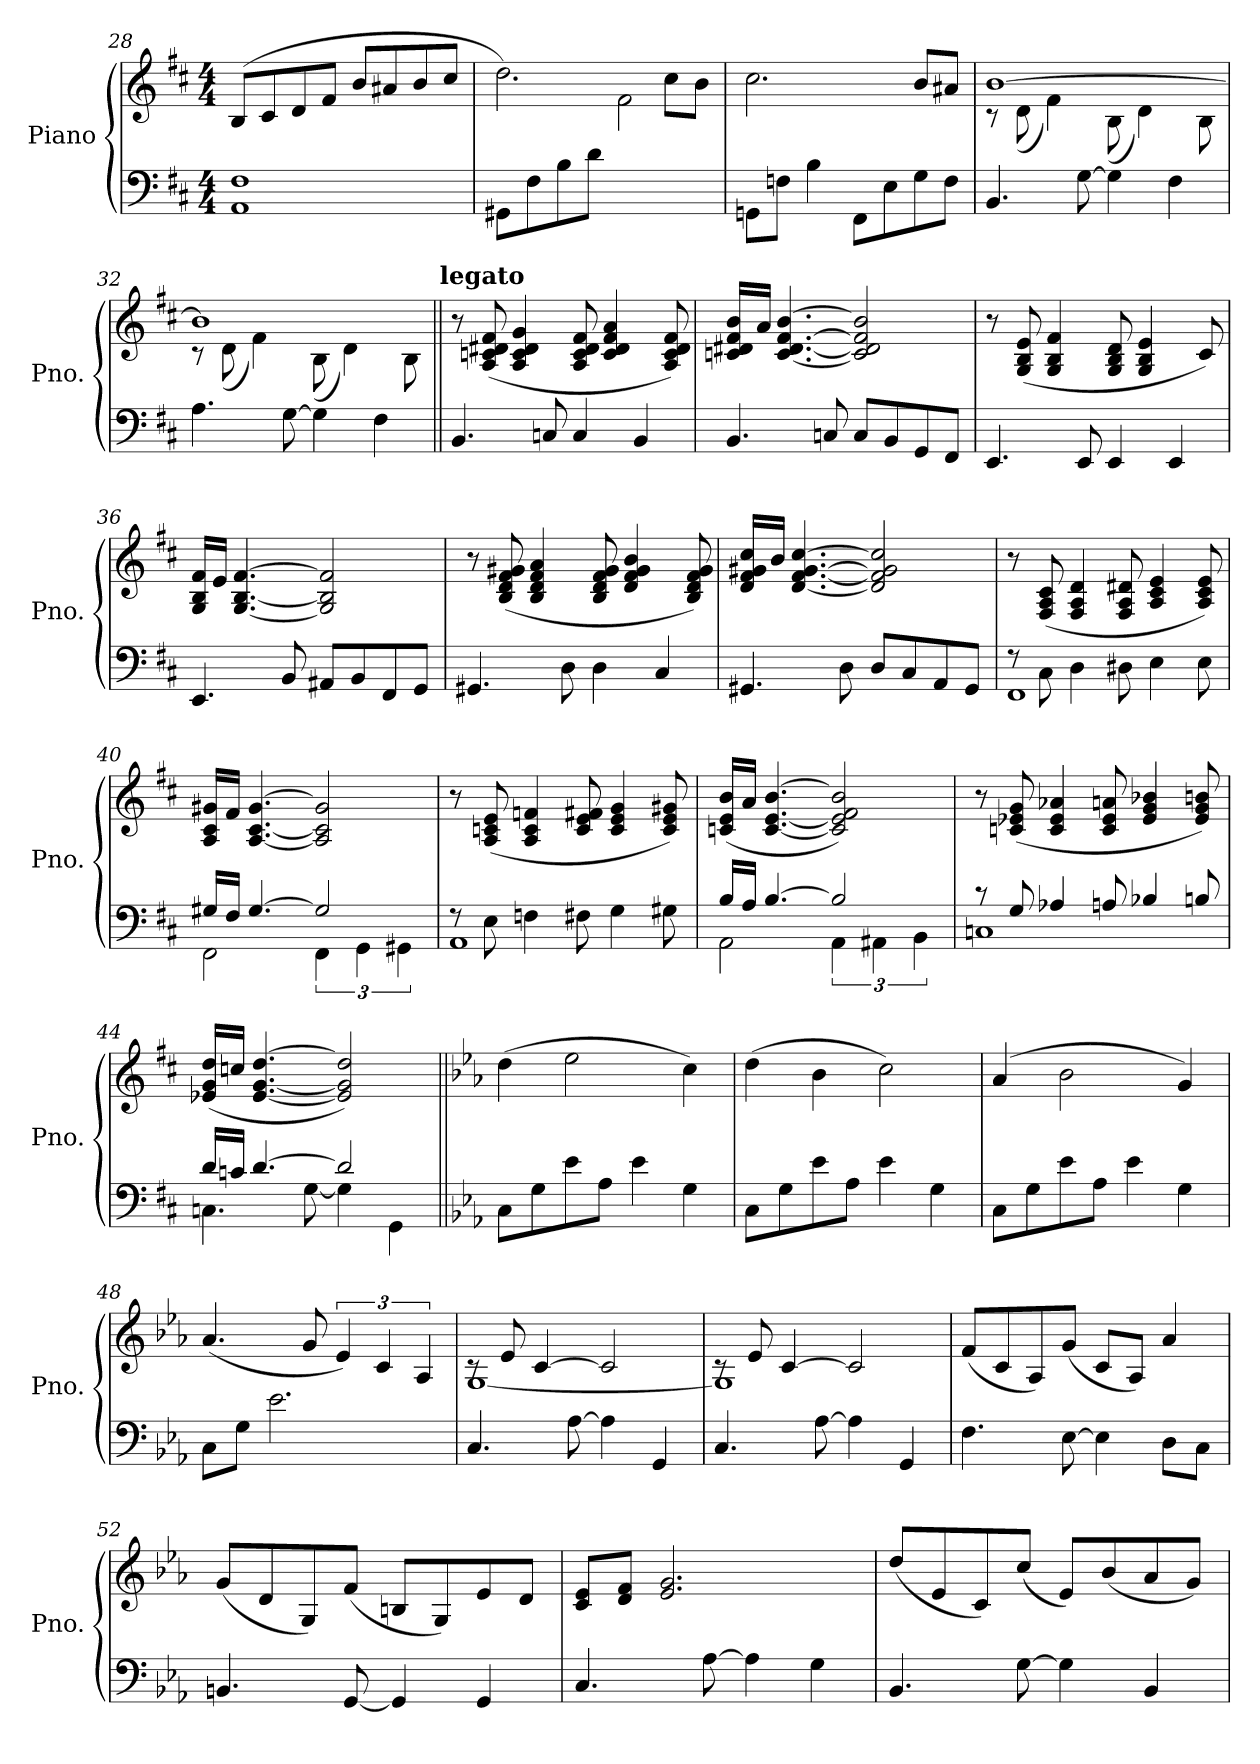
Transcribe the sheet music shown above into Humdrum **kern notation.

**kern	**kern
*part1	*part1
*staff2	*staff1
*I"Piano	*
*I'Pno.	*
*clefF4	*clefG2
*k[f#c#]	*k[f#c#]
*M4/4	*M4/4
=28	=28
1AA 1F#	(8B/L
.	8c#/
.	8d/
.	8f#/J
.	8b/L
.	8a#X/
.	8b/
.	8cc#/J
!!LO:LB:g=z
=29	=29
*	*^
(8GG#X\L	2.dd\)	2ryy
8F#\	.	.
8B\	.	.
8d\J	.	.
2ryy	.	2f#\)
.	8cc#\L	.
.	8b\J	.
*	*v	*v
=30	=30
8GGn\L	2.cc#\
8Fn\J	.
4B\	.
8FF#\L	.
8E\	.
8G\	8b/L
8F\J	8a#X/J
=31	=31
*	*^
4.BB/	[1b	8r
.	.	(8d\
.	.	4f#\)
[8G\	.	.
4G\]	.	(8B\
.	.	4d\)
4F#\	.	.
.	.	8B\
=32	=32	=32
4.A\	1b]	8r
.	.	(8d\
.	.	4f#\)
[8G\	.	.
4G\]	.	(8B\
.	.	4d\)
4F#\	.	.
.	.	8B\
*	*v	*v
!!LO:LB:g=z
!!LO:REH:place=s1:b:B:enc=none:fs=12:t=legato:qo=0.5
=33||	=33||
4.BB/	8r
.	(8A/ 8cn/ 8d#X/ 8f#/
.	4A/ 4c/ 4d#/ 4g/
8Cn/	.
4C/	8A/ 8c/ 8d#/ 8f#/
.	4c/ 4d#/ 4f#/ 4a/
4BB/	.
.	8A/ 8c/ 8d#/ 8f#/)
=34	=34
4.BB/	16cn/ 16d#X/ 16f#/ 16b/LL
.	16a/JJ
.	[4.c/ [4.d#/ [4.f#/ [4.b/
8Cn/	.
8C/L	2c/] 2d#/] 2f#/] 2b/]
8BB/	.
8GG/	.
8FF#/J	.
=35	=35
4.EE/	8r
.	(8G/ 8B/ 8e/
.	4G/ 4B/ 4f#/
8EE/	.
4EE/	8G/ 8B/ 8d/
.	4G/ 4B/ 4e/
4EE/	.
.	8c#/)
=36	=36
4.EE/	16G/ 16B/ 16f#/LL
.	16e/JJ
.	[4.G/ [4.B/ [4.f#/
8BB/	.
8AA#X/L	2G/] 2B/] 2f#/]
8BB/	.
8FF#/	.
8GG/J	.
!!LO:PB:g=z
=37	=37
4.GG#X/	8r
.	(8B/ 8d/ 8f#/ 8g#X/
.	4B/ 4d/ 4f#/ 4a/
8D\	.
4D\	8B/ 8d/ 8f#/ 8g#/
.	4d/ 4f#/ 4g#/ 4b/
4C#/	.
.	8B/ 8d/ 8f#/ 8g#/)
=38	=38
4.GG#X/	16d/ 16f#/ 16g#X/ 16cc#/LL
.	16b/JJ
.	[4.d/ [4.f#/ [4.g#/ [4.cc#/
8D\	.
8D/L	2d/] 2f#/] 2g#/] 2cc#/]
8C#/	.
8AA/	.
8GG#/J	.
=39	=39
*^	*
8r	1FF#	8r
8C#\	.	(8F#/ 8A/ 8c#/
4D\	.	4F#/ 4A/ 4d/
8D#X\	.	8F#/ 8A/ 8d#X/
4E\	.	4A/ 4c#/ 4e/
8E\	.	8A/ 8c#/ 8e/)
=40	=40	=40
16G#X/LL	2FF#\	16A/ 16c#/ 16g#X/LL
16F#/JJ	.	16f#/JJ
[4.G#/	.	[4.A/ [4.c#/ [4.g#/
2G#/]	6FF#\	2A/] 2c#/] 2g#/]
.	6GG\	.
.	6GG#X\	.
!!LO:LB:g=z
=41	=41	=41
8r	1AA	8r
8E\	.	(8A/ 8cn/ 8e/
4Fn\	.	4A/ 4c/ 4fn/
8F#X\	.	8c/ 8e/ 8f#X/
4G\	.	4c/ 4e/ 4g/
8G#X\	.	8c/ 8e/ 8g#X/)
=42	=42	=42
16B/LL	2AA\	(16cn/ 16e/ 16b/LL
16A/JJ	.	16a/JJ
[4.B/	.	[4.c/ [4.e/ [4.b/
2B/]	6AA\	2c/] 2e/] 2f#/ 2b/])
.	6AA#X\	.
.	6BB\	.
=43	=43	=43
8r	1Cn	8r
8G/	.	(8cn/ 8e-X/ 8g/
4A-X/	.	4c/ 4e-/ 4a-X/
8An/	.	8c/ 8e-/ 8an/
4B-X/	.	4e-/ 4g/ 4b-X/
8Bn/	.	8e-/ 8g/ 8bn/)
=44	=44	=44
16d/LL	4.Cn\	(16e-X/ 16g/ 16dd/LL
16cn/JJ	.	16ccn/JJ
[4.d/	.	[4.e-/ [4.g/ [4.dd/
.	[8G\	.
2d/]	4G\]	2e-/] 2g/] 2dd/])
.	4GG\	.
*v	*v	*
!!LO:LB:g=z
=45||	=45||
*k[b-e-a-]	*k[b-e-a-]
8C\L	(4dd\
8G\	.
8e-\	2ee-\
8A-\J	.
4e-\	.
4G\	4cc\)
=46	=46
8C\L	(4dd\
8G\	.
8e-\	4b-\
8A-\J	.
4e-\	2cc\)
4G\	.
=47	=47
8C\L	(4a-/
8G\	.
8e-\	2b-\
8A-\J	.
4e-\	.
4G\	4g/)
=48	=48
8C\L	(4.a-/
8G\J	.
2.e-\	.
.	8g/
.	6e-/)
.	6c/
.	6A-/
!!LO:LB:g=z
=49	=49
*	*^
4.C/	8rc	[1G
.	8e-/	.
.	[4c/	.
[8A-\	.	.
4A-\]	2c/]	.
4GG/	.	.
=50	=50	=50
4.C/	8rc	1G]
.	8e-/	.
.	[4c/	.
[8A-\	.	.
4A-\]	2c/]	.
4GG/	.	.
*	*v	*v
=51	=51
4.F\	(8f/L
.	8c/
.	8A-/)
[8E-\	(8g/J
4E-\]	8c/L
.	8A-/J)
8D\L	4a-/
8C\J	.
=52	=52
4.BBn/	(8g/L
.	8d/
.	8G/)
[8GG/	(8f/J
4GG/]	8Bn/L
.	8G/)
4GG/	8e-/
.	8d/J
!!LO:LB:g=z
=53	=53
4.C/	8c/ 8e-/L
.	8d/ 8f/J
.	2.e-/ 2.g/
[8A-\	.
4A-\]	.
4G\	.
=54	=54
4.BB-/	(8dd/L
.	8e-/
.	8c/)
[8G\	(8cc/J
4G\]	8e-/L)
.	(8b-/
4BB-/	8a-/
.	8g/J)
=	=
*-	*-
